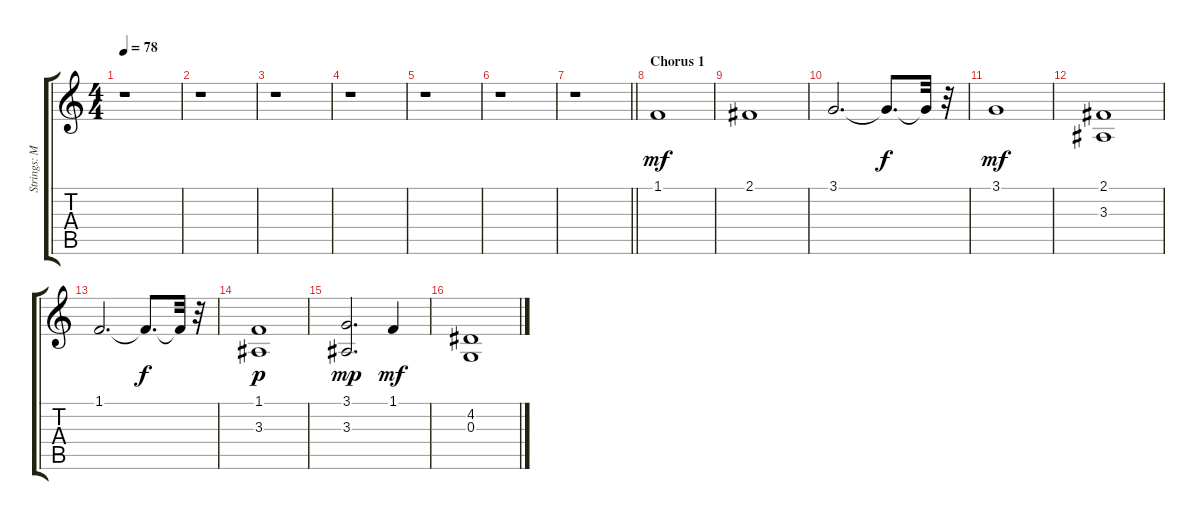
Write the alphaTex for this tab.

\track ("Strings: Mark Taylor" "Strings: M") {instrument stringensemble1}
\staff {score tabs}
\tuning (E4 B3 G3 D3 A2 E2) {hide}
\ts (4 4)
\tempo 78
\clef g2
\ks c
r.1{dy mf} |
r.1 |
r.1 |
r.1 |
r.1 |
r.1 |
\barLineRight lightlight
r.1 |
\section ("" "Chorus 1")
1.1.1 |
2.1.1 |
3.1.2{d} 3.1{t}.8{d dy f} 3.1{t}.32 r.32 |
3.1.1{dy mf} |
(2.1 3.3).1 |
1.1.2{d} 1.1{t}.8{d dy f} 1.1{t}.32 r.32 |
(1.1 3.3).1{dy p} |
(3.1 3.3).2{d dy mp} 1.1.4{dy mf} |
(4.2 0.3).1
